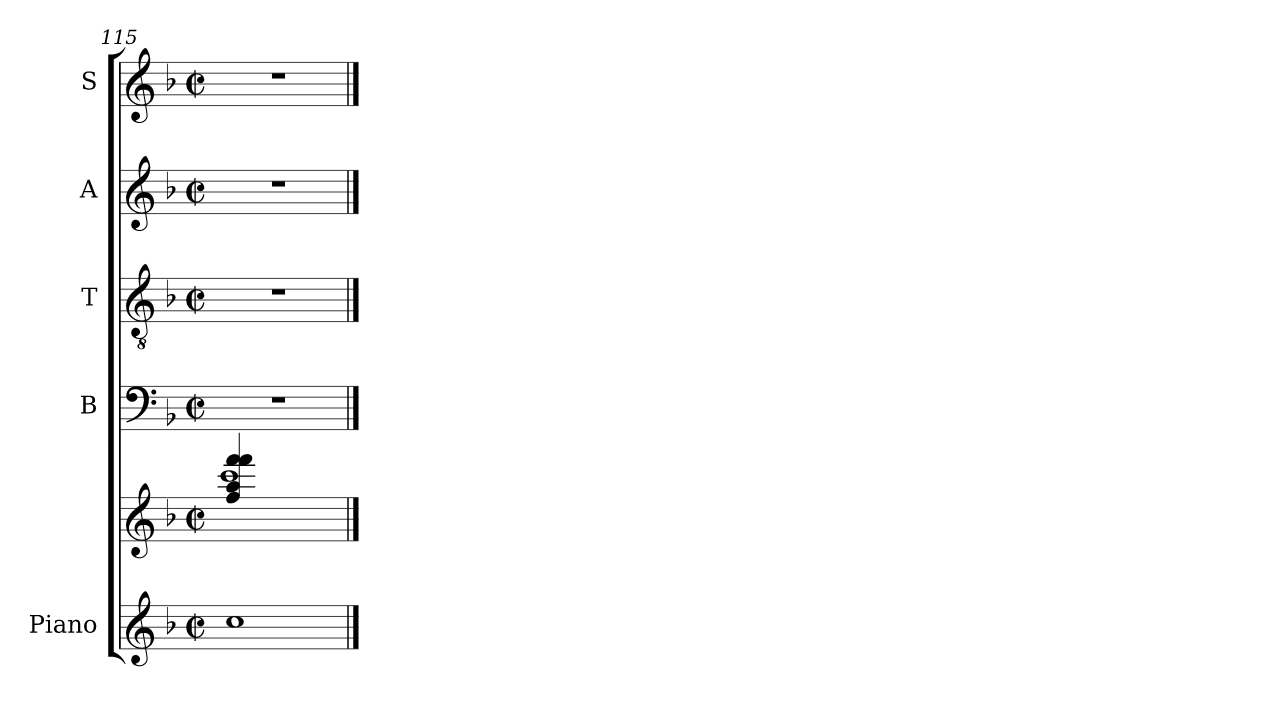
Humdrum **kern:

**kern	**kern	**kern	**kern	**kern	**kern
*part5	*part5	*part4	*part3	*part2	*part1
*staff6	*staff5	*staff4	*staff3	*staff2	*staff1
*I"Piano	*	*I"B	*I"T	*I"A	*I"S
*clefG2	*clefG2	*clefF4	*clefGv2	*clefG2	*clefG2
*k[b-]	*k[b-]	*k[b-]	*k[b-]	*k[b-]	*k[b-]
*F:	*F:	*F:	*F:	*F:	*F:
*M2/2	*M2/2	*M2/2	*M2/2	*M2/2	*M2/2
*met(c|)	*met(c|)	*met(c|)	*met(c|)	*met(c|)	*met(c|)
=115	=115	=115	=115	=115	=115
!	!LO:N:n=3:head=solid	!	!	!	!
*	*^	*	*	*	*
1cc	4ff/ 4aa/ 4fff/ 4fff/	1ccc	1r	1r	1r	1r
.	2.ryy	.	.	.	.	.
*	*v	*v	*	*	*	*
==	==	==	==	==	==
*-	*-	*-	*-	*-	*-
